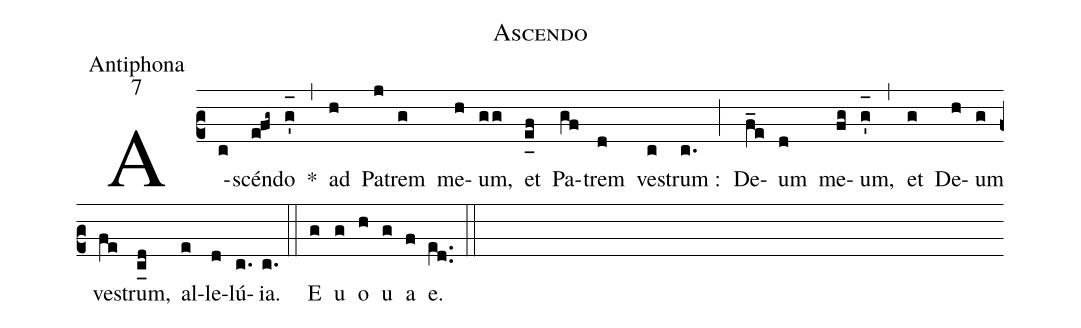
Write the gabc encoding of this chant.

name:Ascendo;
office-part:Antiphona;
mode:7;
%%
(c2) A(c)scén(efg~)do(g'_[oh:h]) *(,) ad(h) Pa(j)trem(g) me(h)um,(gg) et(e_[uh:l]f) Pa(gf)trem(d) ve(c)strum :(c.) (;) De(f_e)um(d) me(fg)um,(g'_[oh:h]) (,) et(g) De(h)um(g) ve(fe)strum,(c_[ll:1]d) al(e)le(d)lú(c.){ia}.(c.) (::) <eu>E(g) u(g) o(h) u(g) a(f) e.</eu>(e[ll:1]d..) (::)
